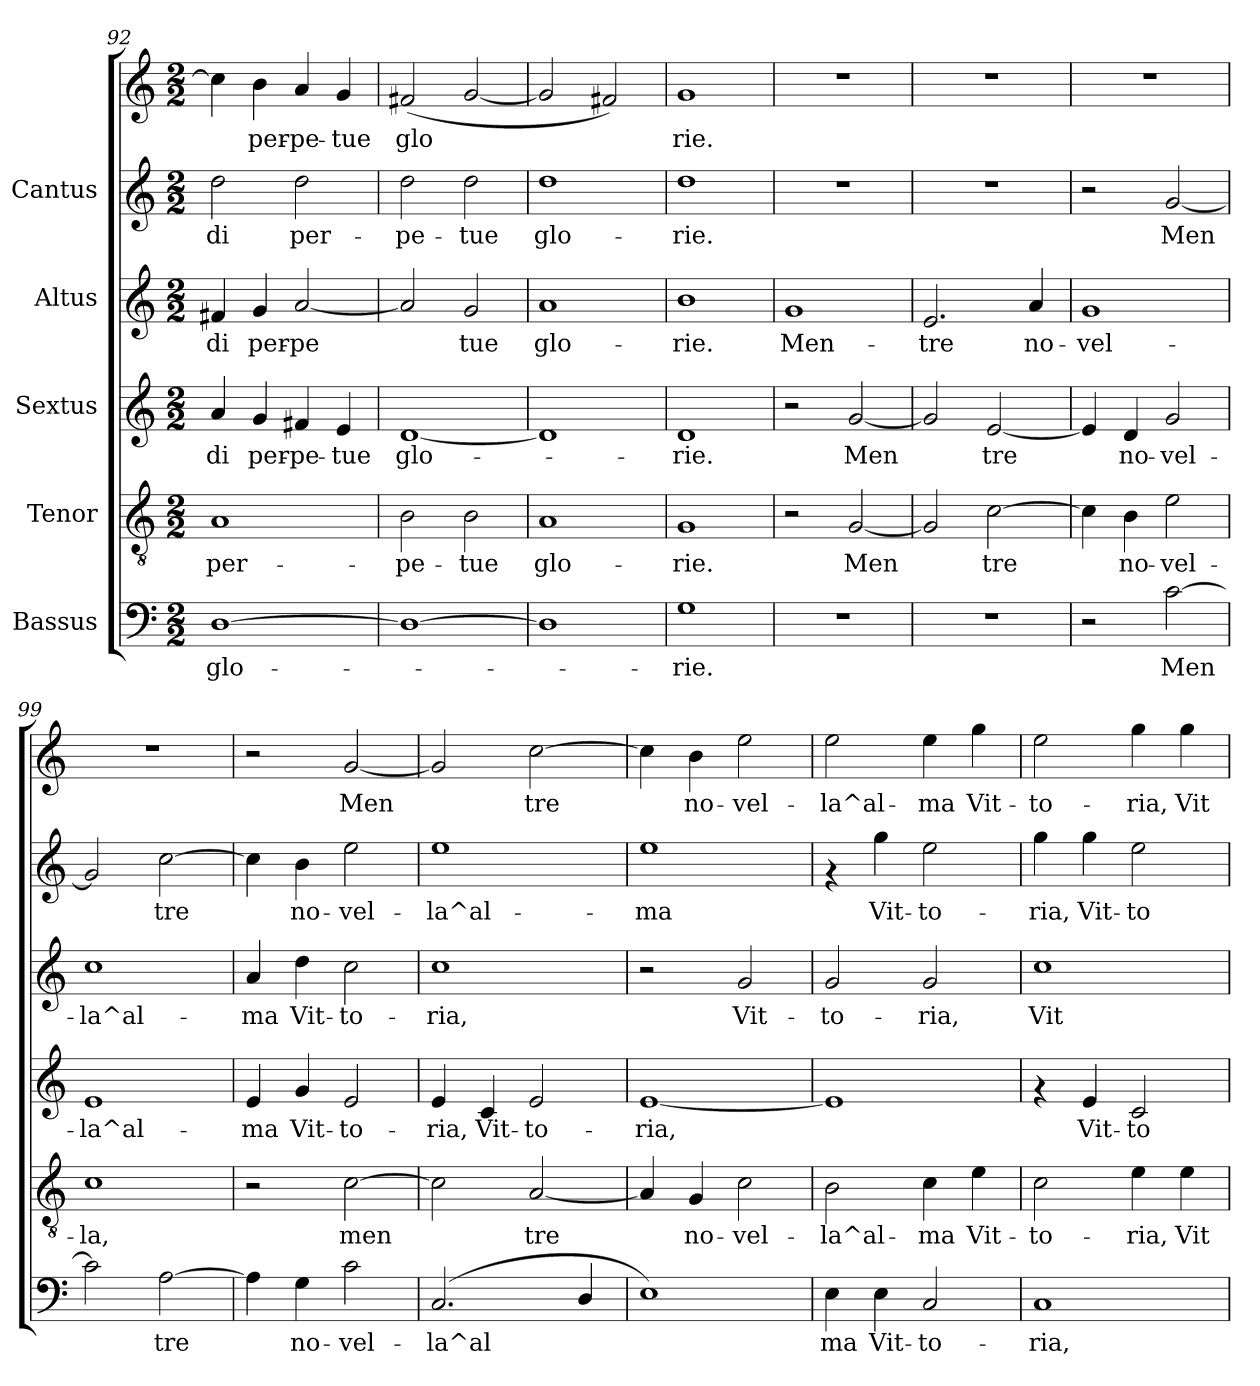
**kern	**text	**kern	**text	**kern	**text	**kern	**text	**kern	**text	**kern	**text
*part5	*part5	*part4	*part4	*part3	*part3	*part2	*part2	*part1	*part1	*part1	*part1
*staff6	*staff6	*staff5	*staff5	*staff4	*staff4	*staff3	*staff3	*staff2	*staff2	*staff1	*staff1
*I"Bassus	*	*I"Tenor	*	*I"Sextus	*	*I"Altus	*	*I"Cantus	*	*	*
*clefF4	*	*clefGv2	*	*clefG2	*	*clefG2	*	*clefG2	*	*clefG2	*
*M2/2	*	*M2/2	*	*M2/2	*	*M2/2	*	*M2/2	*	*M2/2	*
=92	=92	=92	=92	=92	=92	=92	=92	=92	=92	=92	=92
!	!LO:LY:b:cj	!	!LO:LY:b:cj	!	!LO:LY:b:cj	!	!LO:LY:b:cj	!	!LO:LY:b:cj	!	!LO:LY:b:cj
[>1D	glo-	1A	per-	4a/	di	4f#X/	di	2dd\	di	4cc\]	.
!	!	!	!	!	!LO:LY:b:cj	!	!LO:LY:b:cj	!	!	!	!LO:LY:b:cj
.	.	.	.	4g/	per-	4g/	per-	.	.	4b\	per-
!	!	!	!	!	!LO:LY:b:cj	!	!LO:LY:b:cj	!	!LO:LY:b:cj	!	!LO:LY:b:cj
.	.	.	.	4f#X/	-pe-	[<2a/	-pe-	2dd\	per-	4a/	-pe-
!	!	!	!	!	!LO:LY:b:cj	!	!	!	!	!	!LO:LY:b:cj
.	.	.	.	4e/	-tue	.	.	.	.	4g/	-tue
=93	=93	=93	=93	=93	=93	=93	=93	=93	=93	=93	=93
!	!	!	!LO:LY:b:cj	!	!LO:LY:b:cj	!	!LO:LY:b:cj	!	!LO:LY:b:cj	!	!LO:LY:b:cj
1D_>	.	2B\	-pe-	[<1d	glo-	2a/]	-	2dd\	-pe-	(<2f#X/	-glo-
!	!	!	!LO:LY:b:cj	!	!	!	!LO:LY:b:cj	!	!LO:LY:b:cj	!	!LO:LY:b:cj
.	.	2B\	-tue	.	.	2g/	tue	2dd\	-tue	[<2g/	--
=94	=94	=94	=94	=94	=94	=94	=94	=94	=94	=94	=94
!	!	!	!LO:LY:b:cj	!	!	!	!LO:LY:b:cj	!	!LO:LY:b:cj	!	!
1D]	.	1A	glo-	1d]	.	1a	glo-	1dd	glo-	2g/]	.
.	.	.	.	.	.	.	.	.	.	2f#X/)	.
=95	=95	=95	=95	=95	=95	=95	=95	=95	=95	=95	=95
!	!LO:LY:b:cj	!	!LO:LY:b:cj	!	!LO:LY:b:cj	!	!LO:LY:b:cj	!	!LO:LY:b:cj	!	!LO:LY:b:cj
1G	-rie.	1G	-rie.	1d	-rie.	1b	-rie.	1dd	rie.	1g	-rie.
=96	=96	=96	=96	=96	=96	=96	=96	=96	=96	=96	=96
!	!	!	!	!	!	!	!LO:LY:b:cj	!	!	!	!
1r	.	2r	.	2r	.	1g	Men-	1r	.	1r	.
!	!	!	!LO:LY:b:cj	!	!LO:LY:b:cj	!	!	!	!	!	!
.	.	[<2G/	Men-	[<2g/	Men-	.	.	.	.	.	.
=97	=97	=97	=97	=97	=97	=97	=97	=97	=97	=97	=97
!	!	!	!LO:LY:b:cj	!	!LO:LY:b:cj	!	!LO:LY:b:cj	!	!	!	!
1r	.	2G/]	-	2g/]	-	2.e/	-tre	1r	.	1r	.
!	!	!	!LO:LY:b:cj	!	!LO:LY:b:cj	!	!	!	!	!	!
.	.	[>2c\	tre	[<2e/	tre	.	.	.	.	.	.
!	!	!	!	!	!	!	!LO:LY:b:cj	!	!	!	!
.	.	.	.	.	.	4a/	no-	.	.	.	.
!!LO:LB:g=z
=98	=98	=98	=98	=98	=98	=98	=98	=98	=98	=98	=98
!	!	!	!LO:LY:b:cj	!	!LO:LY:b:cj	!	!LO:LY:b:cj	!	!	!	!
2r	.	4c\]	.	4e/]	.	1g	-vel-	2r	.	1r	.
!	!	!	!LO:LY:b:cj	!	!LO:LY:b:cj	!	!	!	!	!	!
.	.	4B\	no-	4d/	no-	.	.	.	.	.	.
!	!LO:LY:b:cj	!	!LO:LY:b:cj	!	!LO:LY:b:cj	!	!	!	!LO:LY:b:cj	!	!
[>2c\	Men-	2e\	-vel-	2g/	-vel-	.	.	[<2g/	Men-	.	.
=99	=99	=99	=99	=99	=99	=99	=99	=99	=99	=99	=99
!	!LO:LY:b:cj	!	!LO:LY:b:cj	!	!LO:LY:b:cj	!	!LO:LY:b:cj	!	!LO:LY:b:cj	!	!
2c\]	-	1c	-la,	1e	-la^al-	1cc	-la^al-	2g/]	-	1r	.
!	!LO:LY:b:cj	!	!	!	!	!	!	!	!LO:LY:b:cj	!	!
[>2A\	tre	.	.	.	.	.	.	[>2cc\	tre	.	.
=100	=100	=100	=100	=100	=100	=100	=100	=100	=100	=100	=100
!	!LO:LY:b:cj	!	!	!	!LO:LY:b:cj	!	!LO:LY:b:cj	!	!LO:LY:b:cj	!	!
4A\]	.	2r	.	4e/	-ma	4a/	-ma	4cc\]	-	2r	.
!	!LO:LY:b:cj	!	!	!	!LO:LY:b:cj	!	!LO:LY:b:cj	!	!LO:LY:b:cj	!	!
4G\	no-	.	.	4g/	Vit-	4dd\	Vit-	4b\	no-	.	.
!	!LO:LY:b:cj	!	!LO:LY:b:cj	!	!LO:LY:b:cj	!	!LO:LY:b:cj	!	!LO:LY:b:cj	!	!LO:LY:b:cj
2c\	-vel-	[>2c\	men-	2e/	-to-	2cc\	-to-	2ee\	-vel-	[<2g/	Men-
=101	=101	=101	=101	=101	=101	=101	=101	=101	=101	=101	=101
!	!LO:LY:b:cj	!	!LO:LY:b:cj	!	!LO:LY:b:cj	!	!LO:LY:b:cj	!	!LO:LY:b:cj	!	!LO:LY:b:cj
(<2.C/	-la^al-	2c\]	-	4e/	-ria,	1cc	-ria,	1ee	la^al-	2g/]	-
!	!	!	!	!	!LO:LY:b:cj	!	!	!	!	!	!
.	.	.	.	4c/	Vit-	.	.	.	.	.	.
!	!	!	!LO:LY:b:cj	!	!LO:LY:b:cj	!	!	!	!	!	!LO:LY:b:cj
.	.	[<2A/	tre	2e/	-to-	.	.	.	.	[>2cc\	tre
!	!LO:LY:b:cj	!	!	!	!	!	!	!	!	!	!
4D/	--	.	.	.	.	.	.	.	.	.	.
=102	=102	=102	=102	=102	=102	=102	=102	=102	=102	=102	=102
!	!	!	!LO:LY:b:cj	!	!LO:LY:b:cj	!	!	!	!LO:LY:b:cj	!	!LO:LY:b:cj
1E)	.	4A/]	.	[<1e	-ria,	2r	.	1ee	-ma	4cc\]	-
!	!	!	!LO:LY:b:cj	!	!	!	!	!	!	!	!LO:LY:b:cj
.	.	4G/	no-	.	.	.	.	.	.	4b\	no-
!	!	!	!LO:LY:b:cj	!	!	!	!LO:LY:b:cj	!	!	!	!LO:LY:b:cj
.	.	2c\	-vel-	.	.	2g/	Vit-	.	.	2ee\	-vel-
=103	=103	=103	=103	=103	=103	=103	=103	=103	=103	=103	=103
!	!LO:LY:b:cj	!	!LO:LY:b:cj	!	!	!	!LO:LY:b:cj	!	!	!	!LO:LY:b:cj
4E\	-ma	2B\	-la^al-	1e]	.	2g/	-to-	4rf	.	2ee\	la^al-
!	!LO:LY:b:cj	!	!	!	!	!	!	!	!LO:LY:b:cj	!	!
4E\	Vit-	.	.	.	.	.	.	4gg\	-Vit-	.	.
!	!LO:LY:b:cj	!	!LO:LY:b:cj	!	!	!	!LO:LY:b:cj	!	!LO:LY:b:cj	!	!LO:LY:b:cj
2C/	-to-	4c\	-ma	.	.	2g/	-ria,	2ee\	-to-	4ee\	-ma
!	!	!	!LO:LY:b:cj	!	!	!	!	!	!	!	!LO:LY:b:cj
.	.	4e\	Vit-	.	.	.	.	.	.	4gg\	Vit-
!!LO:PB:g=z
=104	=104	=104	=104	=104	=104	=104	=104	=104	=104	=104	=104
!	!LO:LY:b:cj	!	!LO:LY:b:cj	!	!	!	!LO:LY:b:cj	!	!LO:LY:b:cj	!	!LO:LY:b:cj
1C	-ria,	2c\	-to-	4rf	.	1cc	Vit-	4gg\	-ria,	2ee\	-to-
!	!	!	!	!	!LO:LY:b:cj	!	!	!	!LO:LY:b:cj	!	!
.	.	.	.	4e/	Vit-	.	.	4gg\	Vit-	.	.
!	!	!	!LO:LY:b:cj	!	!LO:LY:b:cj	!	!	!	!LO:LY:b:cj	!	!LO:LY:b:cj
.	.	4e\	-ria,	2c/	-to-	.	.	2ee\	-to-	4gg\	-ria,
!	!	!	!LO:LY:b:cj	!	!	!	!	!	!	!	!LO:LY:b:cj
.	.	4e\	Vit-	.	.	.	.	.	.	4gg\	Vit-
=	=	=	=	=	=	=	=	=	=	=	=
*-	*-	*-	*-	*-	*-	*-	*-	*-	*-	*-	*-
